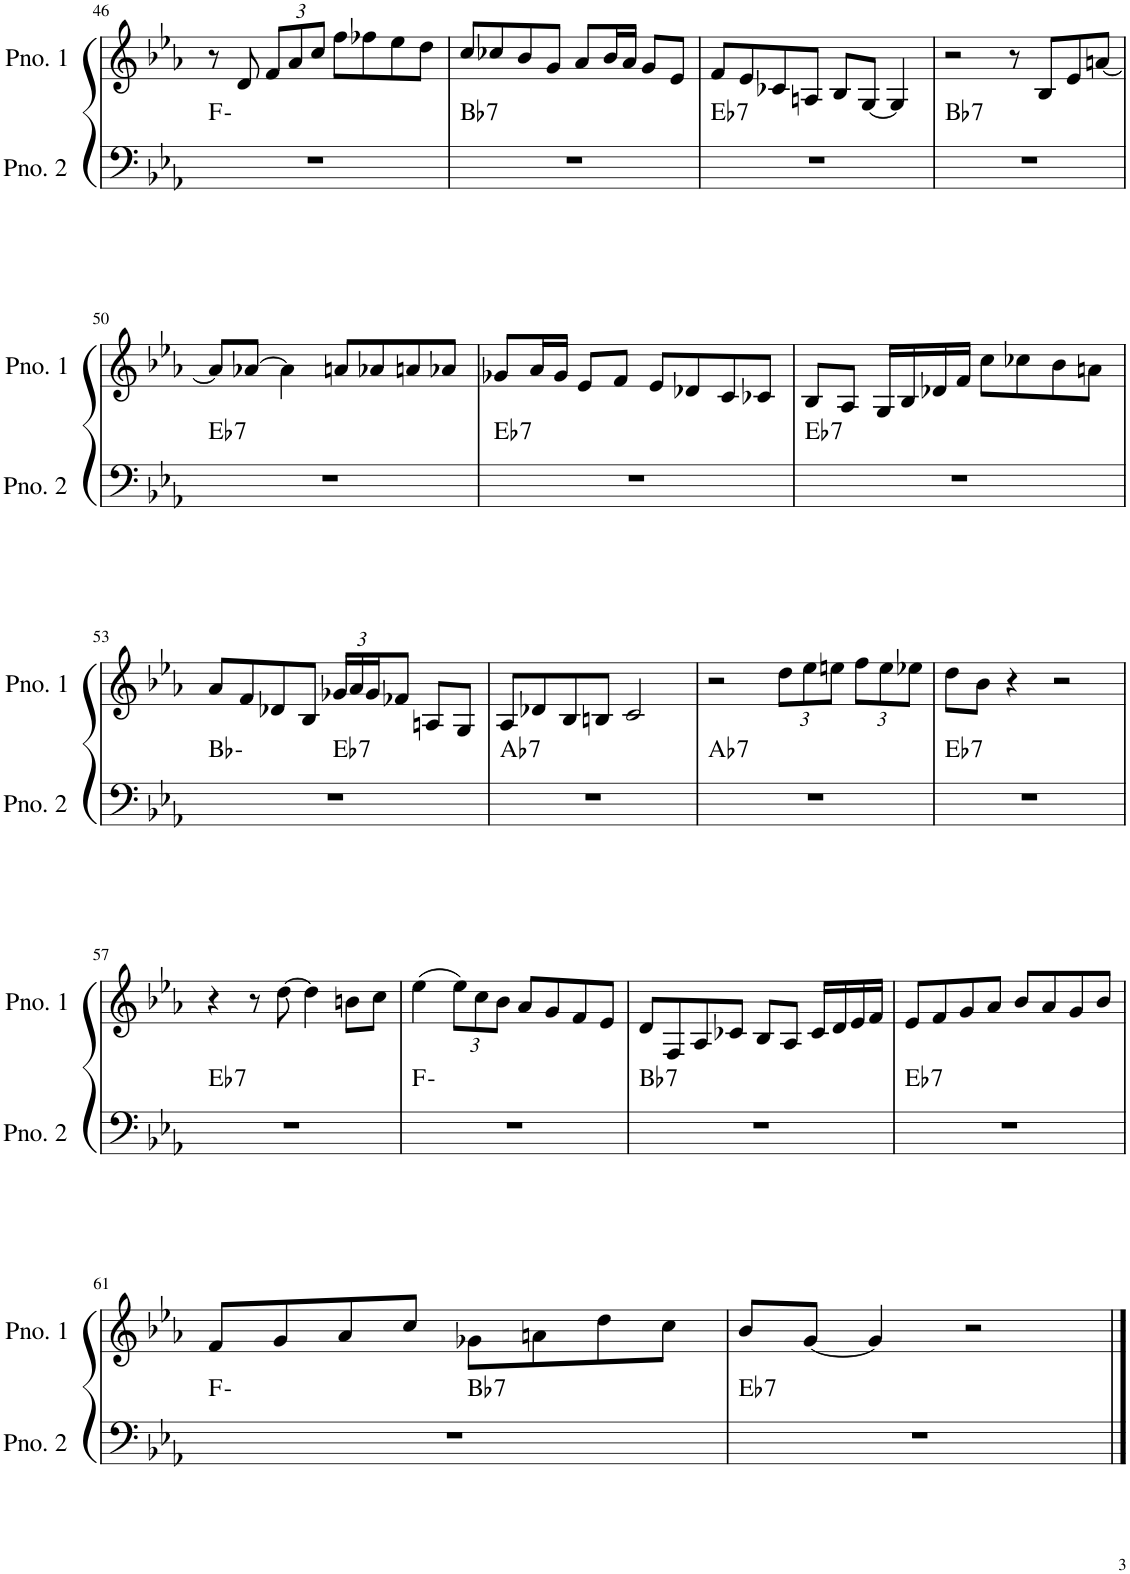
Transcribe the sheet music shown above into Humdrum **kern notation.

**kern	**harte	**kern
*part2	*part2	*part1
*staff2	*	*staff1
*I"ピアノ 2	*	*I"ピアノ 1
!!LO:PB:g=z
*clefF4	*	*clefG2
*k[b-e-a-]	*	*k[b-e-a-]
*M4/4	*	*M4/4
=46	=46	=46
1r	F:min	8r
.	.	8d/
*	*	*Xbrackettup
.	.	12f/L
.	.	12a-/
.	.	12cc/J
.	.	8ff\L
.	.	8ff-X\
.	.	8ee-\
.	.	8dd\J
=47	=47	=47
!	!LO:H:kt=7	!
1r	Bb:7	8cc/L
.	.	8cc-X/
.	.	8b-/
.	.	8g/J
.	.	8a-/L
.	.	16b-/L
.	.	16a-/JJ
.	.	8g/L
.	.	8e-/J
=48	=48	=48
!	!LO:H:kt=7	!
1r	Eb:7	8f/L
.	.	8e-/
.	.	8c-X/
.	.	8An/J
.	.	8B-/L
.	.	[8G/J
.	.	4G/]
=49	=49	=49
!	!LO:H:kt=7	!
1r	Bb:7	2r
.	.	8r
.	.	8B-/L
.	.	8e-/
.	.	[8an/J
!!LO:LB:g=z
=50	=50	=50
!	!LO:H:kt=7	!
1r	Eb:7	8a/L]
.	.	[8a-X/J
.	.	4a-\]
.	.	8an/L
.	.	8a-X/
.	.	8an/
.	.	8a-X/J
=51	=51	=51
!	!LO:H:kt=7	!
1r	Eb:7	8g-X/L
.	.	16a-/L
.	.	16g-/JJ
.	.	8e-/L
.	.	8f/J
.	.	8e-/L
.	.	8d-X/
.	.	8c/
.	.	8c-X/J
=52	=52	=52
!	!LO:H:kt=7	!
1r	Eb:7	8B-/L
.	.	8A-/J
.	.	16G/LL
.	.	16B-/
.	.	16d-X/
.	.	16f/JJ
.	.	8cc\L
.	.	8cc-X\
.	.	8b-\
.	.	8an\J
!!LO:LB:g=z
=53	=53	=53
*^	*	*
1r	2ryy	Bb:min	8a-/L
.	.	.	8f/
.	.	.	8d-X/
.	.	.	8B-/J
!	!	!LO:H:kt=7	!
.	2ryy	Eb:7	24g-X/LL
.	.	.	24a-/
.	.	.	24g-/J
.	.	.	8f-X/J
.	.	.	8An/L
.	.	.	8G/J
=54	=54	=54	=54
!	!	!LO:H:kt=7	!
*v	*v	*	*
1r	Ab:7	8A-/L
.	.	8d-X/
.	.	8B-/
.	.	8Bn/J
.	.	2c/
=55	=55	=55
!	!LO:H:kt=7	!
1r	Ab:7	2r
.	.	12dd\L
.	.	12ee-\
.	.	12een\J
.	.	12ff\L
.	.	12ee\
.	.	12ee-X\J
=56	=56	=56
!	!LO:H:kt=7	!
1r	Eb:7	8dd\L
.	.	8b-\J
.	.	4r
.	.	2r
!!LO:LB:g=z
=57	=57	=57
!	!LO:H:kt=7	!
1r	Eb:7	4r
.	.	8r
.	.	[8dd\
.	.	4dd\]
.	.	8bn\L
.	.	8cc\J
=58	=58	=58
1r	F:min	(4ee-\
.	.	12ee-\L)
.	.	12cc\
.	.	12b-\J
.	.	8a-/L
.	.	8g/
.	.	8f/
.	.	8e-/J
=59	=59	=59
!	!LO:H:kt=7	!
1r	Bb:7	8d/L
.	.	8F/
.	.	8A-/
.	.	8c-X/J
.	.	8B-/L
.	.	8A-/J
.	.	16c-/LL
.	.	16d/
.	.	16e-/
.	.	16f/JJ
=60	=60	=60
!	!LO:H:kt=7	!
1r	Eb:7	8e-/L
.	.	8f/
.	.	8g/
.	.	8a-/J
.	.	8b-/L
.	.	8a-/
.	.	8g/
.	.	8b-/J
!!LO:LB:g=z
=61	=61	=61
*^	*	*
1r	2ryy	F:min	8f/L
.	.	.	8g/
.	.	.	8a-/
.	.	.	8cc/J
!	!	!LO:H:kt=7	!
.	2ryy	Bb:7	8g-X\L
.	.	.	8an\
.	.	.	8dd\
.	.	.	8cc\J
=62	=62	=62	=62
!	!	!LO:H:kt=7	!
*v	*v	*	*
1r	Eb:7	8b-/L
.	.	[8g/J
.	.	4g/]
.	.	2r
==	==	==
*-	*-	*-
